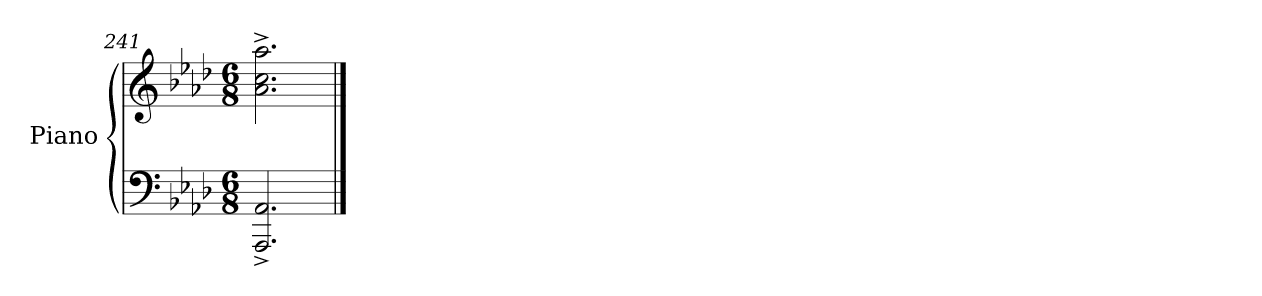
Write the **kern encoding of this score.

**kern	**kern
*part1	*part1
*staff2	*staff1
*I"Piano	*
*I'Pno.	*
*clefF4	*clefG2
*k[b-e-a-d-]	*k[b-e-a-d-]
*M6/8	*M6/8
=241	=241
2.AAA-/^ 2.AA-/^	2.a-\^ 2.cc\^ 2.aa-\^
==	==
*-	*-
